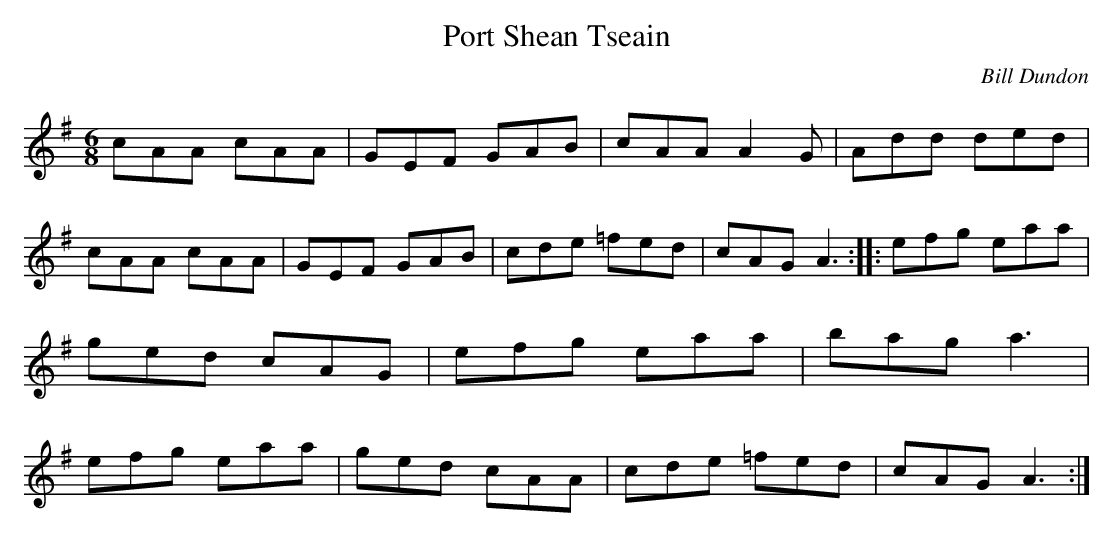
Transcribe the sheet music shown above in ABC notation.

X:1
T:Port Shean Tseain
C:Bill Dundon
M:6/8
L:1/8
K:G
cAA cAA |GEF GAB |cAA A2 G |Add ded |cAA cAA |GEF GAB |cde =fed |cAG A3 ::efg eaa |ged cAG |efg eaa |bag a3 |efg eaa |ged cAA |cde =fed |cAG A3 :|
